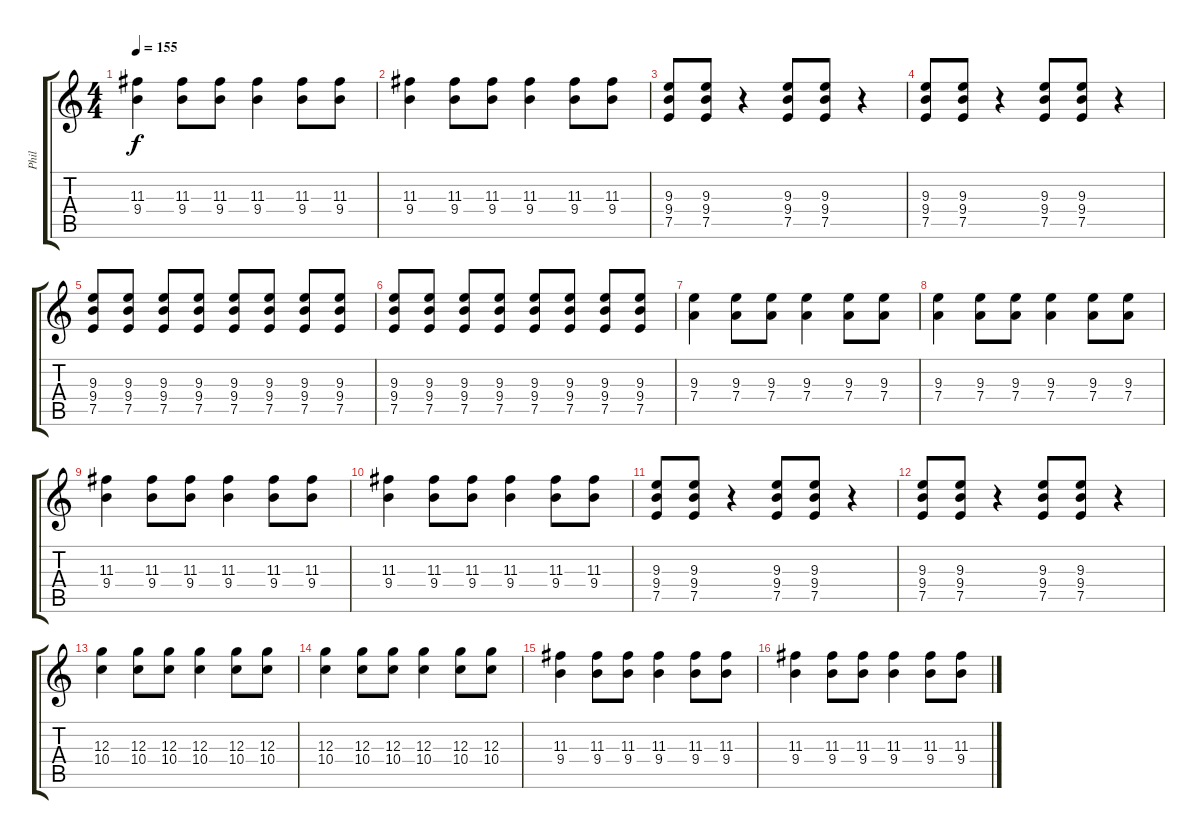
\track ("Phil" "Phil") {instrument distortionguitar}
\staff {score tabs}
\tuning (E4 B3 G3 D3 A2 E2) {hide}
\ts (4 4)
\tempo 155
\clef g2
\ks c
(11.3 9.4).4{dy f} (11.3 9.4).8 (11.3 9.4).8 (11.3 9.4).4 (11.3 9.4).8 (11.3 9.4).8 |
(11.3 9.4).4 (11.3 9.4).8 (11.3 9.4).8 (11.3 9.4).4 (11.3 9.4).8 (11.3 9.4).8 |
(9.3 9.4 7.5).8 (9.3 9.4 7.5).8 r.4 (9.3 9.4 7.5).8 (9.3 9.4 7.5).8 r.4 |
(9.3 9.4 7.5).8 (9.3 9.4 7.5).8 r.4 (9.3 9.4 7.5).8 (9.3 9.4 7.5).8 r.4 |
(9.3 9.4 7.5).8 (9.3 9.4 7.5).8 (9.3 9.4 7.5).8 (9.3 9.4 7.5).8 (9.3 9.4 7.5).8 (9.3 9.4 7.5).8 (9.3 9.4 7.5).8 (9.3 9.4 7.5).8 |
(9.3 9.4 7.5).8 (9.3 9.4 7.5).8 (9.3 9.4 7.5).8 (9.3 9.4 7.5).8 (9.3 9.4 7.5).8 (9.3 9.4 7.5).8 (9.3 9.4 7.5).8 (9.3 9.4 7.5).8 |
(9.3 7.4).4 (9.3 7.4).8 (9.3 7.4).8 (9.3 7.4).4 (9.3 7.4).8 (9.3 7.4).8 |
(9.3 7.4).4 (9.3 7.4).8 (9.3 7.4).8 (9.3 7.4).4 (9.3 7.4).8 (9.3 7.4).8 |
(11.3 9.4).4 (11.3 9.4).8 (11.3 9.4).8 (11.3 9.4).4 (11.3 9.4).8 (11.3 9.4).8 |
(11.3 9.4).4 (11.3 9.4).8 (11.3 9.4).8 (11.3 9.4).4 (11.3 9.4).8 (11.3 9.4).8 |
(9.3 9.4 7.5).8 (9.3 9.4 7.5).8 r.4 (9.3 9.4 7.5).8 (9.3 9.4 7.5).8 r.4 |
(9.3 9.4 7.5).8 (9.3 9.4 7.5).8 r.4 (9.3 9.4 7.5).8 (9.3 9.4 7.5).8 r.4 |
(12.3 10.4).4 (12.3 10.4).8 (12.3 10.4).8 (12.3 10.4).4 (12.3 10.4).8 (12.3 10.4).8 |
(12.3 10.4).4 (12.3 10.4).8 (12.3 10.4).8 (12.3 10.4).4 (12.3 10.4).8 (12.3 10.4).8 |
(11.3 9.4).4 (11.3 9.4).8 (11.3 9.4).8 (11.3 9.4).4 (11.3 9.4).8 (11.3 9.4).8 |
(11.3 9.4).4 (11.3 9.4).8 (11.3 9.4).8 (11.3 9.4).4 (11.3 9.4).8 (11.3 9.4).8
